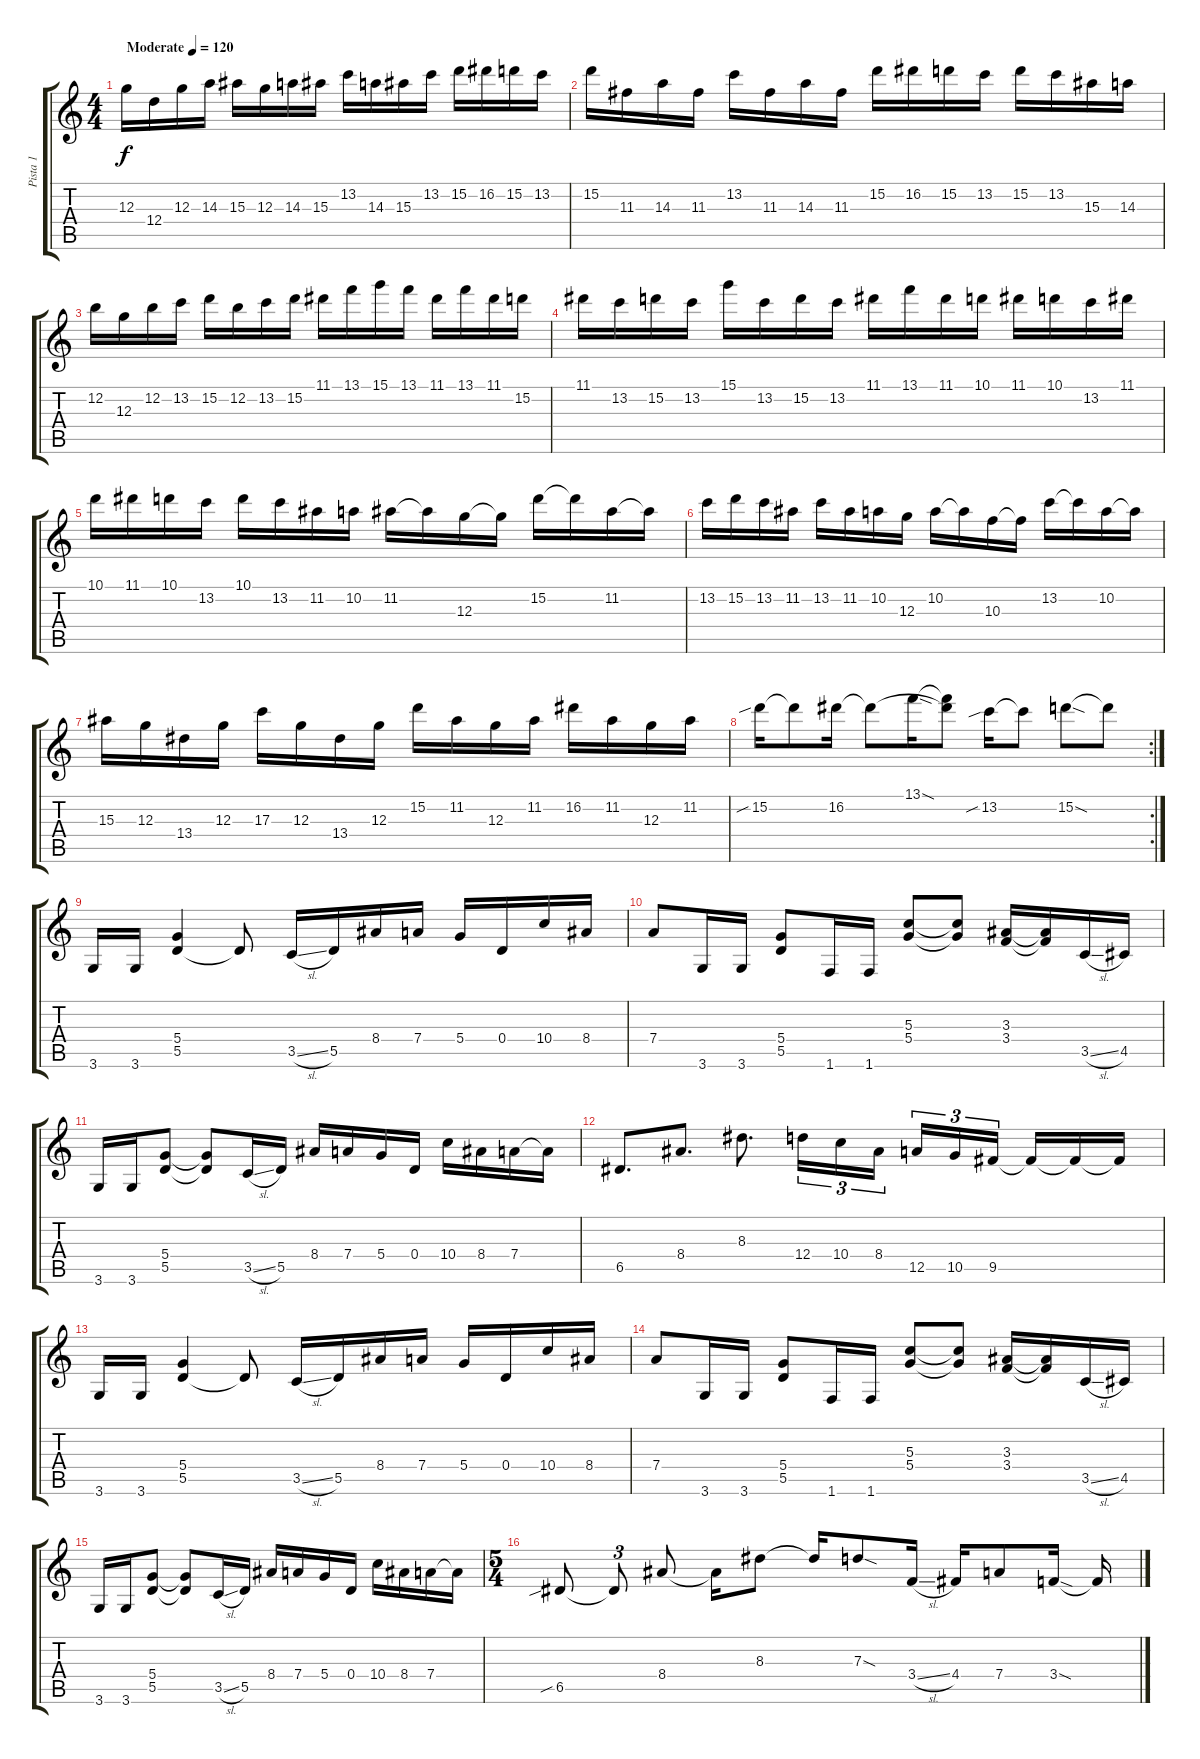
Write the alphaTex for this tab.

\track ("Pista 1" "Pista 1") {instrument overdrivenguitar}
\staff {score tabs}
\tuning (E4 B3 G3 D3 A2 E2) {hide}
\ts (4 4)
\tempo (120 "Moderate")
\clef g2
\ks c
12.3.16{dy f instrument overdrivenguitar} 12.4.16 12.3.16 14.3.16 15.3.16 12.3.16 14.3.16 15.3.16 13.2.16 14.3.16 15.3.16 13.2.16 15.2.16 16.2.16 15.2.16 13.2.16 |
15.2.16 11.3.16 14.3.16 11.3.16 13.2.16 11.3.16 14.3.16 11.3.16 15.2.16 16.2.16 15.2.16 13.2.16 15.2.16 13.2.16 15.3.16 14.3.16 |
12.2.16 12.3.16 12.2.16 13.2.16 15.2.16 12.2.16 13.2.16 15.2.16 11.1.16 13.1.16 15.1.16 13.1.16 11.1.16 13.1.16 11.1.16 15.2.16 |
11.1.16 13.2.16 15.2.16 13.2.16 15.1.16 13.2.16 15.2.16 13.2.16 11.1.16 13.1.16 11.1.16 10.1.16 11.1.16 10.1.16 13.2.16 11.1.16 |
10.1.16 11.1.16 10.1.16 13.2.16 10.1.16 13.2.16 11.2.16 10.2.16 11.2.16 11.2{t}.16 12.3.16 12.3{t}.16 15.2.16 15.2{t}.16 11.2.16 11.2{t}.16 |
13.2.16 15.2.16 13.2.16 11.2.16 13.2.16 11.2.16 10.2.16 12.3.16 10.2.16 10.2{t}.16 10.3.16 10.3{t}.16 13.2.16 13.2{t}.16 10.2.16 10.2{t}.16 |
15.3.16 12.3.16 13.4.16 12.3.16 17.3.16 12.3.16 13.4.16 12.3.16 15.2.16 11.2.16 12.3.16 11.2.16 16.2.16 11.2.16 12.3.16 11.2.16 |
\rc 2
15.2{sib}.16 15.2{t}.8 16.2.16 16.2{t}.8 13.1{sod}.16 (13.1{t} 16.2{t}).8 13.2{sib}.16 13.2{t}.8 15.2{sod}.8 15.2{t}.8 |
3.6.16 3.6.16 (5.4 5.5).4 5.5{t}.8 3.5{sl}.16 5.5.16 8.4.16 7.4.16 5.4.16 0.4.16 10.4.16 8.4.16 |
7.4.8 3.6.16 3.6.16 (5.4 5.5).8 1.6.16 1.6.16 (5.3 5.4).8 (5.3{t} 5.4{t}).8 (3.3 3.4).16 (3.3{t} 3.4{t}).16 3.5{sl}.16 4.5.16 |
3.6.16 3.6.16 (5.4 5.5).8 (5.4{t} 5.5{t}).8 3.5{sl}.16 5.5.16 8.4.16 7.4.16 5.4.16 0.4.16 10.4.16 8.4.16 7.4.16 7.4{t}.16 |
6.5.8{d} 8.4.8{d} 8.3.8{d} 12.4.16{tu (3 2)} 10.4.16{tu (3 2)} 8.4.16{tu (3 2) beam splitsecondary} 12.5.16{tu (3 2)} 10.5.16{tu (3 2)} 9.5.16{tu (3 2) beam splitsecondary} 9.5{t}.16 9.5{t}.16 9.5{t}.16 |
3.6.16 3.6.16 (5.4 5.5).4 5.5{t}.8 3.5{sl}.16 5.5.16 8.4.16 7.4.16 5.4.16 0.4.16 10.4.16 8.4.16 |
7.4.8 3.6.16 3.6.16 (5.4 5.5).8 1.6.16 1.6.16 (5.3 5.4).8 (5.3{t} 5.4{t}).8 (3.3 3.4).16 (3.3{t} 3.4{t}).16 3.5{sl}.16 4.5.16 |
3.6.16 3.6.16 (5.4 5.5).8 (5.4{t} 5.5{t}).8 3.5{sl}.16 5.5.16 8.4.16 7.4.16 5.4.16 0.4.16 10.4.16 8.4.16 7.4.16 7.4{t}.16 |
\ts (5 4)
6.5{sib}.8 6.5{t}.8{tu (3 2)} 8.4.8 8.4{t}.16 8.3.8 8.3{t}.16 7.3{sod}.8 3.4{sl}.16 4.4.16 7.4.8 3.4{sod}.16 3.4{t}.16
